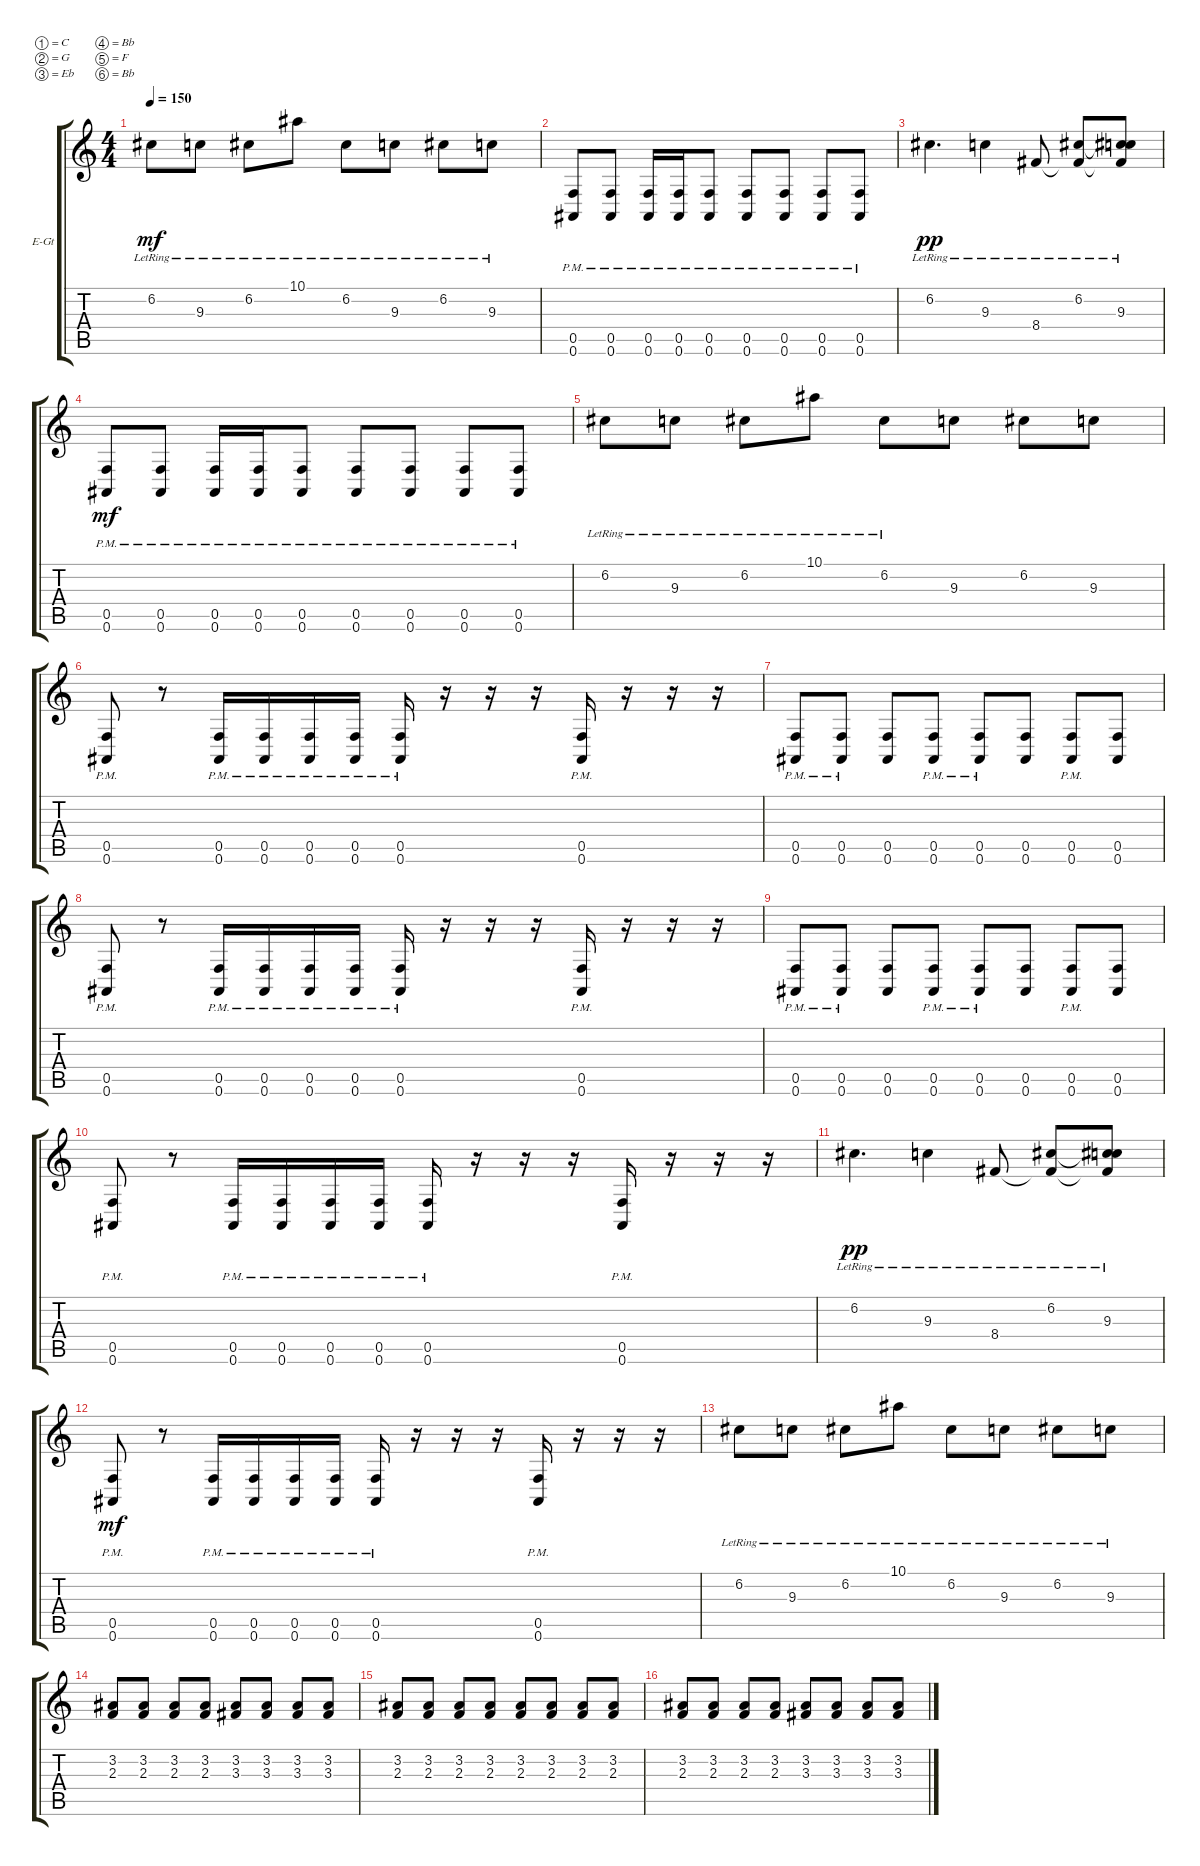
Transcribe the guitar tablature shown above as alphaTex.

\bracketExtendMode groupsimilarinstruments
\firstSystemTrackNameOrientation horizontal
\otherSystemsTrackNameOrientation horizontal
\track ("GTR 1" "E-Gt") {instrument distortionguitar}
\staff {score tabs}
\tuning (C4 G3 Eb3 Bb2 F2 Bb1)
\ts (4 4)
\tempo 150
\clef g2
\ks c
6.2{lr}.8{dy mf} 9.3{lr}.8 6.2{lr}.8 10.1{lr}.8 6.2{lr}.8 9.3{lr}.8 6.2{lr}.8 9.3{lr}.8 |
(0.6{pm} 0.5{pm}).8 (0.6{pm} 0.5{pm}).8 (0.6{pm} 0.5{pm}).16 (0.6{pm} 0.5{pm}).16 (0.6{pm} 0.5{pm}).8 (0.6{pm} 0.5{pm}).8 (0.6{pm} 0.5{pm}).8 (0.6{pm} 0.5{pm}).8 (0.6{pm} 0.5{pm}).8 |
6.2{lr}.4{d dy pp} 9.3{lr}.4 8.4{lr}.8 (6.2{lr} 8.4{lr t}).8 (9.3{lr} 6.2{lr t} 8.4{lr t}).8 |
(0.6{pm} 0.5{pm}).8{dy mf} (0.6{pm} 0.5{pm}).8 (0.6{pm} 0.5{pm}).16 (0.6{pm} 0.5{pm}).16 (0.6{pm} 0.5{pm}).8 (0.6{pm} 0.5{pm}).8 (0.6{pm} 0.5{pm}).8 (0.6{pm} 0.5{pm}).8 (0.6{pm} 0.5{pm}).8 |
6.2{lr}.8 9.3{lr}.8 6.2{lr}.8 10.1{lr}.8 6.2{lr}.8 9.3.8 6.2.8 9.3.8 |
(0.5{pm} 0.6{pm}).8 r.8 (0.5{pm} 0.6{pm}).16 (0.5{pm} 0.6{pm}).16 (0.5{pm} 0.6{pm}).16 (0.5{pm} 0.6{pm}).16 (0.5{pm} 0.6{pm}).16 r.16 r.16 r.16 (0.5{pm} 0.6{pm}).16 r.16 r.16 r.16 |
(0.6{pm} 0.5{pm}).8 (0.5{pm} 0.6{pm}).8 (0.5 0.6).8 (0.5{pm} 0.6{pm}).8 (0.5{pm} 0.6{pm}).8 (0.5 0.6).8 (0.5{pm} 0.6{pm}).8 (0.5 0.6).8 |
(0.5{pm} 0.6{pm}).8 r.8 (0.5{pm} 0.6{pm}).16 (0.5{pm} 0.6{pm}).16 (0.5{pm} 0.6{pm}).16 (0.5{pm} 0.6{pm}).16 (0.5{pm} 0.6{pm}).16 r.16 r.16 r.16 (0.5{pm} 0.6{pm}).16 r.16 r.16 r.16 |
(0.6{pm} 0.5{pm}).8 (0.5{pm} 0.6{pm}).8 (0.5 0.6).8 (0.5{pm} 0.6{pm}).8 (0.5{pm} 0.6{pm}).8 (0.5 0.6).8 (0.5{pm} 0.6{pm}).8 (0.5 0.6).8 |
(0.5{pm} 0.6{pm}).8 r.8 (0.5{pm} 0.6{pm}).16 (0.5{pm} 0.6{pm}).16 (0.5{pm} 0.6{pm}).16 (0.5{pm} 0.6{pm}).16 (0.5{pm} 0.6{pm}).16 r.16 r.16 r.16 (0.5{pm} 0.6{pm}).16 r.16 r.16 r.16 |
6.2{lr}.4{d dy pp} 9.3{lr}.4 8.4{lr}.8 (6.2{lr} 8.4{lr t}).8 (9.3{lr} 6.2{lr t} 8.4{lr t}).8 |
(0.5{pm} 0.6{pm}).8{dy mf} r.8 (0.5{pm} 0.6{pm}).16 (0.5{pm} 0.6{pm}).16 (0.5{pm} 0.6{pm}).16 (0.5{pm} 0.6{pm}).16 (0.5{pm} 0.6{pm}).16 r.16 r.16 r.16 (0.5{pm} 0.6{pm}).16 r.16 r.16 r.16 |
6.2{lr}.8 9.3{lr}.8 6.2{lr}.8 10.1{lr}.8 6.2{lr}.8 9.3{lr}.8 6.2{lr}.8 9.3{lr}.8 |
(3.2 2.3).8 (3.2 2.3).8 (3.2 2.3).8 (3.2 2.3).8 (3.2 3.3).8 (3.2 3.3).8 (3.2 3.3).8 (3.2 3.3).8 |
(3.2 2.3).8 (3.2 2.3).8 (3.2 2.3).8 (3.2 2.3).8 (3.2 2.3).8 (3.2 2.3).8 (3.2 2.3).8 (3.2 2.3).8 |
(3.2 2.3).8 (3.2 2.3).8 (3.2 2.3).8 (3.2 2.3).8 (3.2 3.3).8 (3.2 3.3).8 (3.2 3.3).8 (3.2 3.3).8
